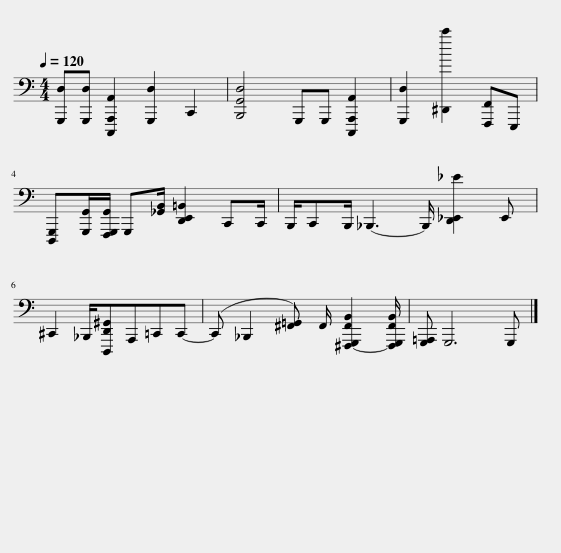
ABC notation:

X:1
L:1/8
Q:1/4=120
M:4/4
I:linebreak $
K:C
V:1 bass
V:1
 [G,,,D,][G,,,D,] [C,,,A,,,A,,]2 [G,,,D,]2 C,,2 | [B,,,G,,D,]4 G,,,G,,, [C,,,A,,,A,,]2 | [G,,,D,]2 [^D,,c']2 [F,,,F,,]E,,, |$ [D,,,G,,,][G,,,G,,]/[F,,,G,,,G,,]/ G,,,[_G,,B,,]/ [D,,E,,=B,,]2 C,,C,,/ | B,,,/C,,B,,,/ _B,,,3- B,,,/ [D,,_E,,_E]2 E,, |$ %5
 ^C,,2 _B,,,/[D,,,D,,^G,,]A,,,=C,,C,,- | (C,, _B,,,2 [^F,,=G,,]) F,,/ [^F,,,-G,,,F,,B,,]2 [F,,,G,,,F,,B,,]/ | [G,,,=A,,,] G,,,6 G,,, |] %8
